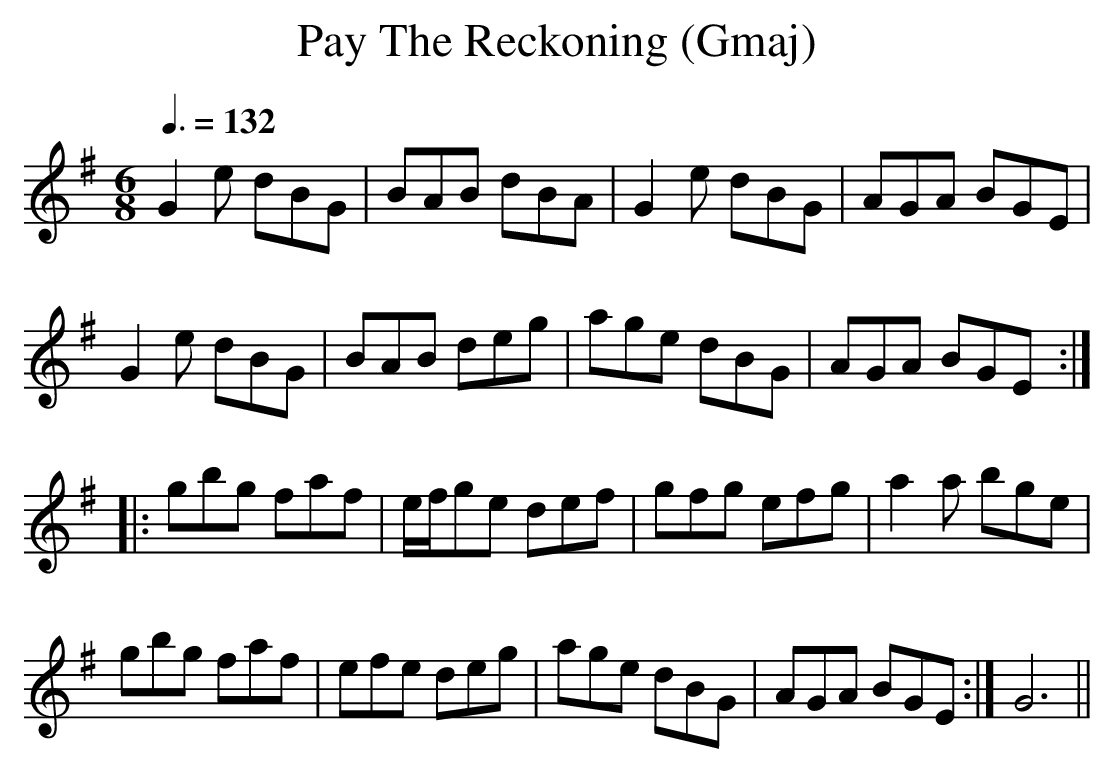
X:1
T:Pay The Reckoning (Gmaj)
Q:3/8=132
M:6/8
L:1/8
K:Gmaj
G2e dBG|BAB dBA|G2e dBG|AGA BGE|
G2e dBG|BAB deg|age dBG|AGA BGE:|
|:gbg faf|e/f/ge def|gfg efg|a2a bge|
gbg faf|efe deg|age dBG|AGA BGE:|G6||
